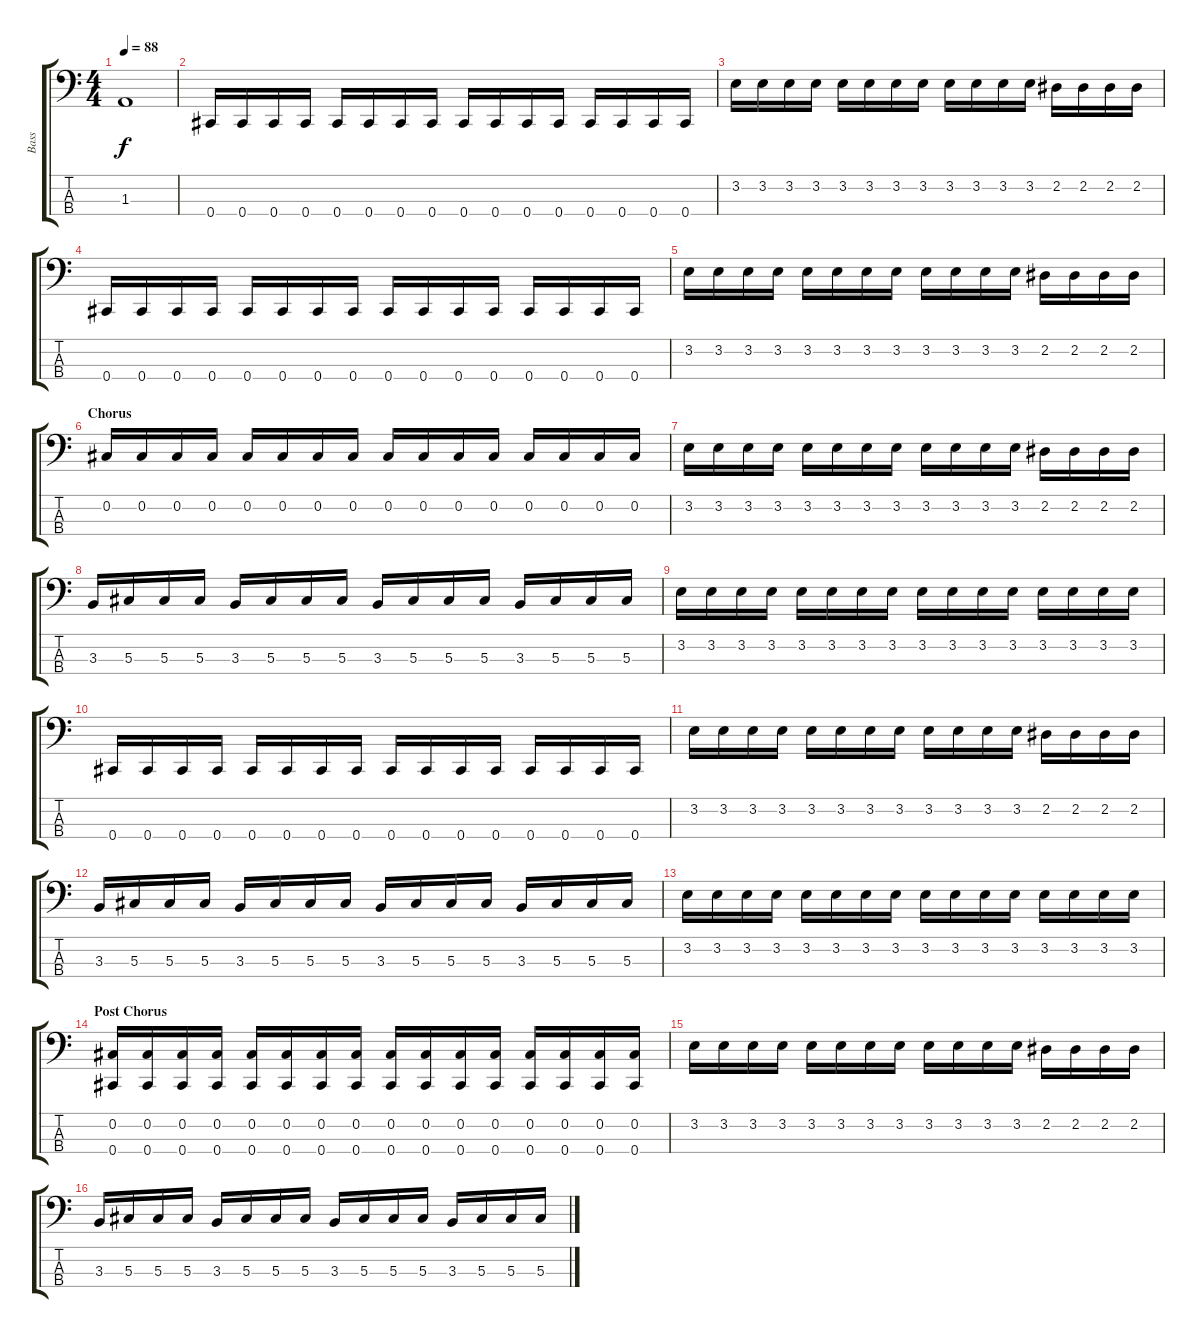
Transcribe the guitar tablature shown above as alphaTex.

\track ("Bass" "Bass") {instrument electricbassfinger}
\staff {score tabs}
\tuning (Gb2 Db2 Ab1 Db1) {hide}
\ts (4 4)
\tempo 88
\clef f4
\ks c
1.3.1{dy f} |
0.4.16 0.4.16 0.4.16 0.4.16 0.4.16 0.4.16 0.4.16 0.4.16 0.4.16 0.4.16 0.4.16 0.4.16 0.4.16 0.4.16 0.4.16 0.4.16 |
3.2.16 3.2.16 3.2.16 3.2.16 3.2.16 3.2.16 3.2.16 3.2.16 3.2.16 3.2.16 3.2.16 3.2.16 2.2.16 2.2.16 2.2.16 2.2.16 |
0.4.16 0.4.16 0.4.16 0.4.16 0.4.16 0.4.16 0.4.16 0.4.16 0.4.16 0.4.16 0.4.16 0.4.16 0.4.16 0.4.16 0.4.16 0.4.16 |
3.2.16 3.2.16 3.2.16 3.2.16 3.2.16 3.2.16 3.2.16 3.2.16 3.2.16 3.2.16 3.2.16 3.2.16 2.2.16 2.2.16 2.2.16 2.2.16 |
\section ("" "Chorus")
0.2.16 0.2.16 0.2.16 0.2.16 0.2.16 0.2.16 0.2.16 0.2.16 0.2.16 0.2.16 0.2.16 0.2.16 0.2.16 0.2.16 0.2.16 0.2.16 |
3.2.16 3.2.16 3.2.16 3.2.16 3.2.16 3.2.16 3.2.16 3.2.16 3.2.16 3.2.16 3.2.16 3.2.16 2.2.16 2.2.16 2.2.16 2.2.16 |
3.3.16 5.3.16 5.3.16 5.3.16 3.3.16 5.3.16 5.3.16 5.3.16 3.3.16 5.3.16 5.3.16 5.3.16 3.3.16 5.3.16 5.3.16 5.3.16 |
3.2.16 3.2.16 3.2.16 3.2.16 3.2.16 3.2.16 3.2.16 3.2.16 3.2.16 3.2.16 3.2.16 3.2.16 3.2.16 3.2.16 3.2.16 3.2.16 |
0.4.16 0.4.16 0.4.16 0.4.16 0.4.16 0.4.16 0.4.16 0.4.16 0.4.16 0.4.16 0.4.16 0.4.16 0.4.16 0.4.16 0.4.16 0.4.16 |
3.2.16 3.2.16 3.2.16 3.2.16 3.2.16 3.2.16 3.2.16 3.2.16 3.2.16 3.2.16 3.2.16 3.2.16 2.2.16 2.2.16 2.2.16 2.2.16 |
3.3.16 5.3.16 5.3.16 5.3.16 3.3.16 5.3.16 5.3.16 5.3.16 3.3.16 5.3.16 5.3.16 5.3.16 3.3.16 5.3.16 5.3.16 5.3.16 |
3.2.16 3.2.16 3.2.16 3.2.16 3.2.16 3.2.16 3.2.16 3.2.16 3.2.16 3.2.16 3.2.16 3.2.16 3.2.16 3.2.16 3.2.16 3.2.16 |
\section ("" "Post Chorus")
(0.2 0.4).16 (0.2 0.4).16 (0.2 0.4).16 (0.2 0.4).16 (0.2 0.4).16 (0.2 0.4).16 (0.2 0.4).16 (0.2 0.4).16 (0.2 0.4).16 (0.2 0.4).16 (0.2 0.4).16 (0.2 0.4).16 (0.2 0.4).16 (0.2 0.4).16 (0.2 0.4).16 (0.2 0.4).16 |
3.2.16 3.2.16 3.2.16 3.2.16 3.2.16 3.2.16 3.2.16 3.2.16 3.2.16 3.2.16 3.2.16 3.2.16 2.2.16 2.2.16 2.2.16 2.2.16 |
3.3.16 5.3.16 5.3.16 5.3.16 3.3.16 5.3.16 5.3.16 5.3.16 3.3.16 5.3.16 5.3.16 5.3.16 3.3.16 5.3.16 5.3.16 5.3.16
